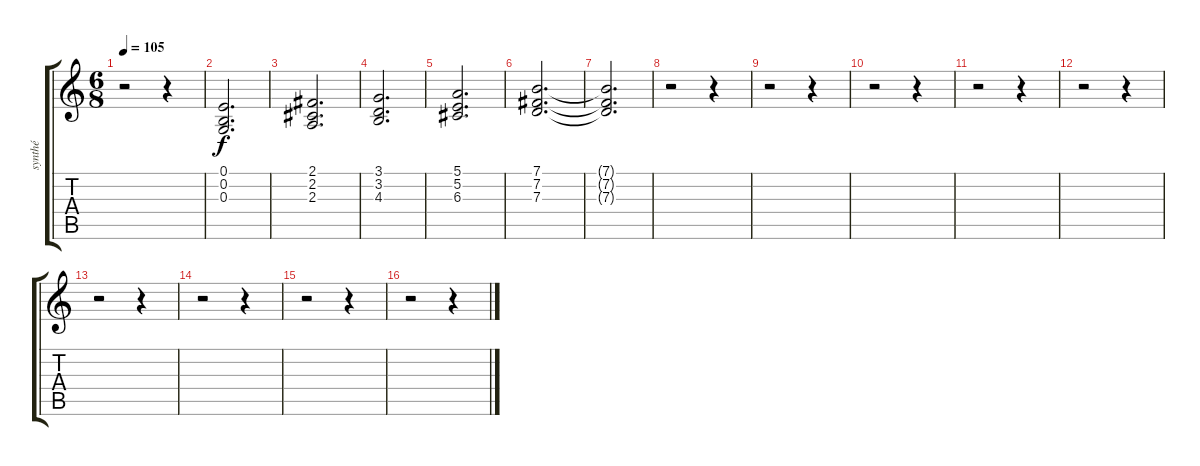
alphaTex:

\track ("synthé" "synthé") {instrument lead1square}
\staff {score tabs}
\tuning (E4 B3 G3 D3 A2 E2) {hide}
\ts (6 8)
\tempo 105
\clef g2
\ks c
r.2{dy f instrument lead1square} r.4 |
(0.1 0.2 0.3).2{d} |
(2.1 2.2 2.3).2{d} |
(3.1 3.2 4.3).2{d} |
(5.1 5.2 6.3).2{d} |
(7.1 7.2 7.3).2{d} |
(7.1{t} 7.2{t} 7.3{t}).2{d} |
r.2 r.4 |
r.2 r.4 |
r.2 r.4 |
r.2 r.4 |
r.2 r.4 |
r.2 r.4 |
r.2 r.4 |
r.2 r.4 |
r.2 r.4
